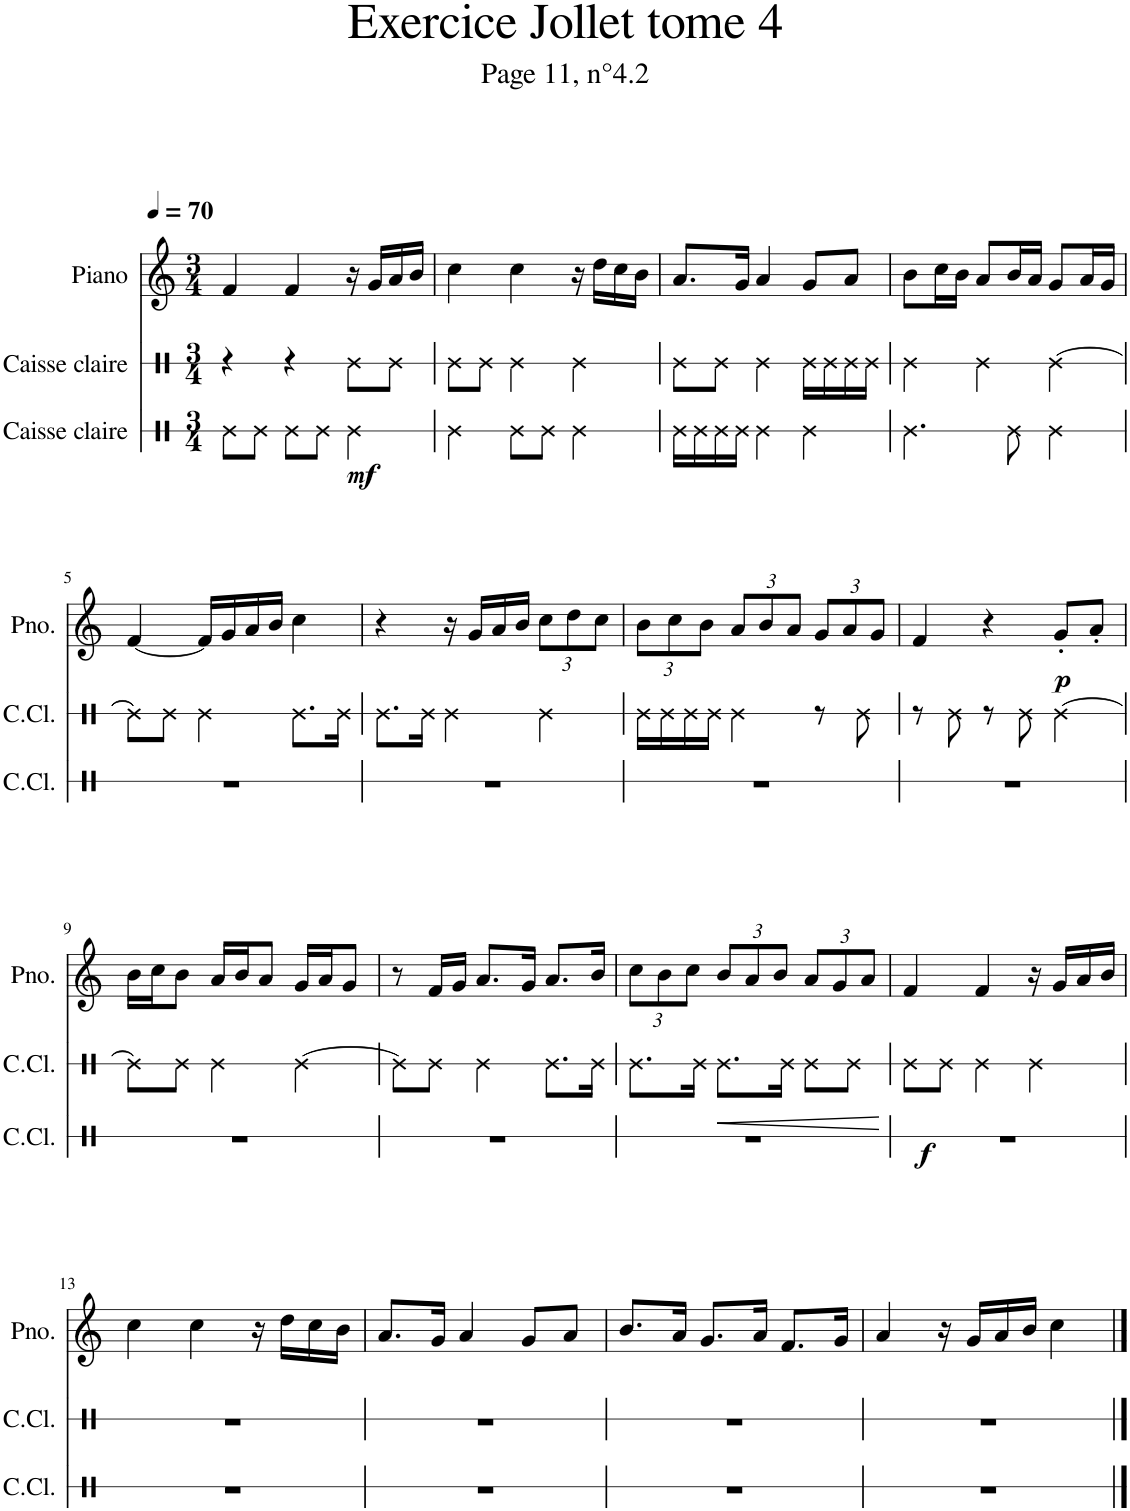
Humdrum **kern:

**kern	**dynam	**kern	**dynam	**kern	**dynam
*part3	*part3	*part2	*part2	*part1	*part1
*staff3	*staff3	*staff2	*staff2	*staff1	*staff1
*I"Caisse claire	*	*I"Caisse claire	*	*I"Piano	*
*I'C.Cl.	*	*I'C.Cl.	*	*I'Pno.	*
*stria1	*	*stria1	*	*	*
*clefX	*	*clefX	*	*clefG2	*
*k[]	*	*k[]	*	*k[]	*
*M3/4	*	*M3/4	*	*M3/4	*
*MM70	*	*MM70	*	*MM70	*
=1	=1	=1	=1	=1	=1
8Re\L	.	4r	.	4f/	.
8Re\J	.	.	.	.	.
8Re\L	.	4r	.	4f/	.
8Re\J	.	.	.	.	.
!	!LO:DY:b	!	!	!	!
4Re\	mf	8Re\L	.	16r	.
.	.	.	.	16g/LL	.
.	.	8Re\J	.	16a/	.
.	.	.	.	16b/JJ	.
=2	=2	=2	=2	=2	=2
4Re\	.	8Re\L	.	4cc\	.
.	.	8Re\J	.	.	.
8Re\L	.	4Re\	.	4cc\	.
8Re\J	.	.	.	.	.
4Re\	.	4Re\	.	16r	.
.	.	.	.	16dd\LL	.
.	.	.	.	16cc\	.
.	.	.	.	16b\JJ	.
=3	=3	=3	=3	=3	=3
16Re\LL	.	8Re\L	.	8.a/L	.
16Re\	.	.	.	.	.
16Re\	.	8Re\J	.	.	.
16Re\JJ	.	.	.	16g/Jk	.
4Re\	.	4Re\	.	4a/	.
4Re\	.	16Re\LL	.	8g/L	.
.	.	16Re\	.	.	.
.	.	16Re\	.	8a/J	.
.	.	16Re\JJ	.	.	.
=4	=4	=4	=4	=4	=4
4.Re\	.	4Re\	.	8b\L	.
.	.	.	.	16cc\L	.
.	.	.	.	16b\JJ	.
.	.	4Re\	.	8a/L	.
8Re\	.	.	.	16b/L	.
.	.	.	.	16a/JJ	.
4Re\	.	[4Re\	.	8g/L	.
.	.	.	.	16a/L	.
.	.	.	.	16g/JJ	.
!!LO:LB:g=z
=5	=5	=5	=5	=5	=5
2.r	.	8Re\L]	.	[4f/	.
.	.	8Re\J	.	.	.
.	.	4Re\	.	16f/LL]	.
.	.	.	.	16g/	.
.	.	.	.	16a/	.
.	.	.	.	16b/JJ	.
.	.	8.Re\L	.	4cc\	.
.	.	16Re\Jk	.	.	.
=6	=6	=6	=6	=6	=6
2.r	.	8.Re\L	.	4r	.
.	.	16Re\Jk	.	.	.
.	.	4Re\	.	16r	.
.	.	.	.	16g/LL	.
.	.	.	.	16a/	.
.	.	.	.	16b/JJ	.
*	*	*	*	*Xbrackettup	*
.	.	4Re\	.	12cc\L	.
.	.	.	.	12dd\	.
.	.	.	.	12cc\J	.
=7	=7	=7	=7	=7	=7
2.r	.	16Re\LL	.	12b\L	.
.	.	16Re\	.	.	.
.	.	.	.	12cc\	.
.	.	16Re\	.	.	.
.	.	.	.	12b\J	.
.	.	16Re\JJ	.	.	.
.	.	4Re\	.	12a/L	.
.	.	.	.	12b/	.
.	.	.	.	12a/J	.
.	.	8r	.	12g/L	.
.	.	.	.	12a/	.
.	.	8Re\	.	.	.
.	.	.	.	12g/J	.
=8	=8	=8	=8	=8	=8
2.r	.	8r	.	4f/	.
.	.	8Re\	.	.	.
.	.	8r	.	4r	.
.	.	8Re\	.	.	.
!	!	!	!	!	!LO:DY:b
.	.	[4Re\	.	8g'/L	p
.	.	.	.	8a'/J	.
!!LO:LB:g=z
=9	=9	=9	=9	=9	=9
2.r	.	8Re\L]	.	16b\LL	.
.	.	.	.	16cc\J	.
.	.	8Re\J	.	8b\J	.
.	.	4Re\	.	16a/LL	.
.	.	.	.	16b/J	.
.	.	.	.	8a/J	.
.	.	[4Re\	.	16g/LL	.
.	.	.	.	16a/J	.
.	.	.	.	8g/J	.
=10	=10	=10	=10	=10	=10
2.r	.	8Re\L]	.	8r	.
.	.	8Re\J	.	16f/LL	.
.	.	.	.	16g/JJ	.
.	.	4Re\	.	8.a/L	.
.	.	.	.	16g/Jk	.
.	.	8.Re\L	.	8.a/L	.
.	.	16Re\Jk	.	16b/Jk	.
=11	=11	=11	=11	=11	=11
2.r	.	8.Re\L	.	12cc\L	.
.	.	.	.	12b\	.
.	.	.	.	12cc\J	.
.	.	16Re\Jk	.	.	.
!	!	!	!LO:HP:b	!	!
.	.	8.Re\L	<	12b/L	.
.	.	.	.	12a/	.
.	.	.	.	12b/J	.
.	.	16Re\Jk	.	.	.
.	.	8Re\L	.	12a/L	.
.	.	.	.	12g/	.
.	.	8Re\J	.	.	.
.	.	.	.	12a/J	.
.	.	.	[	.	.
=12	=12	=12	=12	=12	=12
!	!LO:DY:b	!	!	!	!
2.r	f	8Re\L	.	4f/	.
.	.	8Re\J	.	.	.
.	.	4Re\	.	4f/	.
.	.	4Re\	.	16r	.
.	.	.	.	16g/LL	.
.	.	.	.	16a/	.
.	.	.	.	16b/JJ	.
!!LO:LB:g=z
=13	=13	=13	=13	=13	=13
2.r	.	2.r	.	4cc\	.
.	.	.	.	4cc\	.
.	.	.	.	16r	.
.	.	.	.	16dd\LL	.
.	.	.	.	16cc\	.
.	.	.	.	16b\JJ	.
=14	=14	=14	=14	=14	=14
2.r	.	2.r	.	8.a/L	.
.	.	.	.	16g/Jk	.
.	.	.	.	4a/	.
.	.	.	.	8g/L	.
.	.	.	.	8a/J	.
=15	=15	=15	=15	=15	=15
2.r	.	2.r	.	8.b/L	.
.	.	.	.	16a/Jk	.
.	.	.	.	8.g/L	.
.	.	.	.	16a/Jk	.
.	.	.	.	8.f/L	.
.	.	.	.	16g/Jk	.
=16	=16	=16	=16	=16	=16
2.r	.	2.r	.	4a/	.
.	.	.	.	16r	.
.	.	.	.	16g/LL	.
.	.	.	.	16a/	.
.	.	.	.	16b/JJ	.
.	.	.	.	4cc\	.
==	==	==	==	==	==
*-	*-	*-	*-	*-	*-
